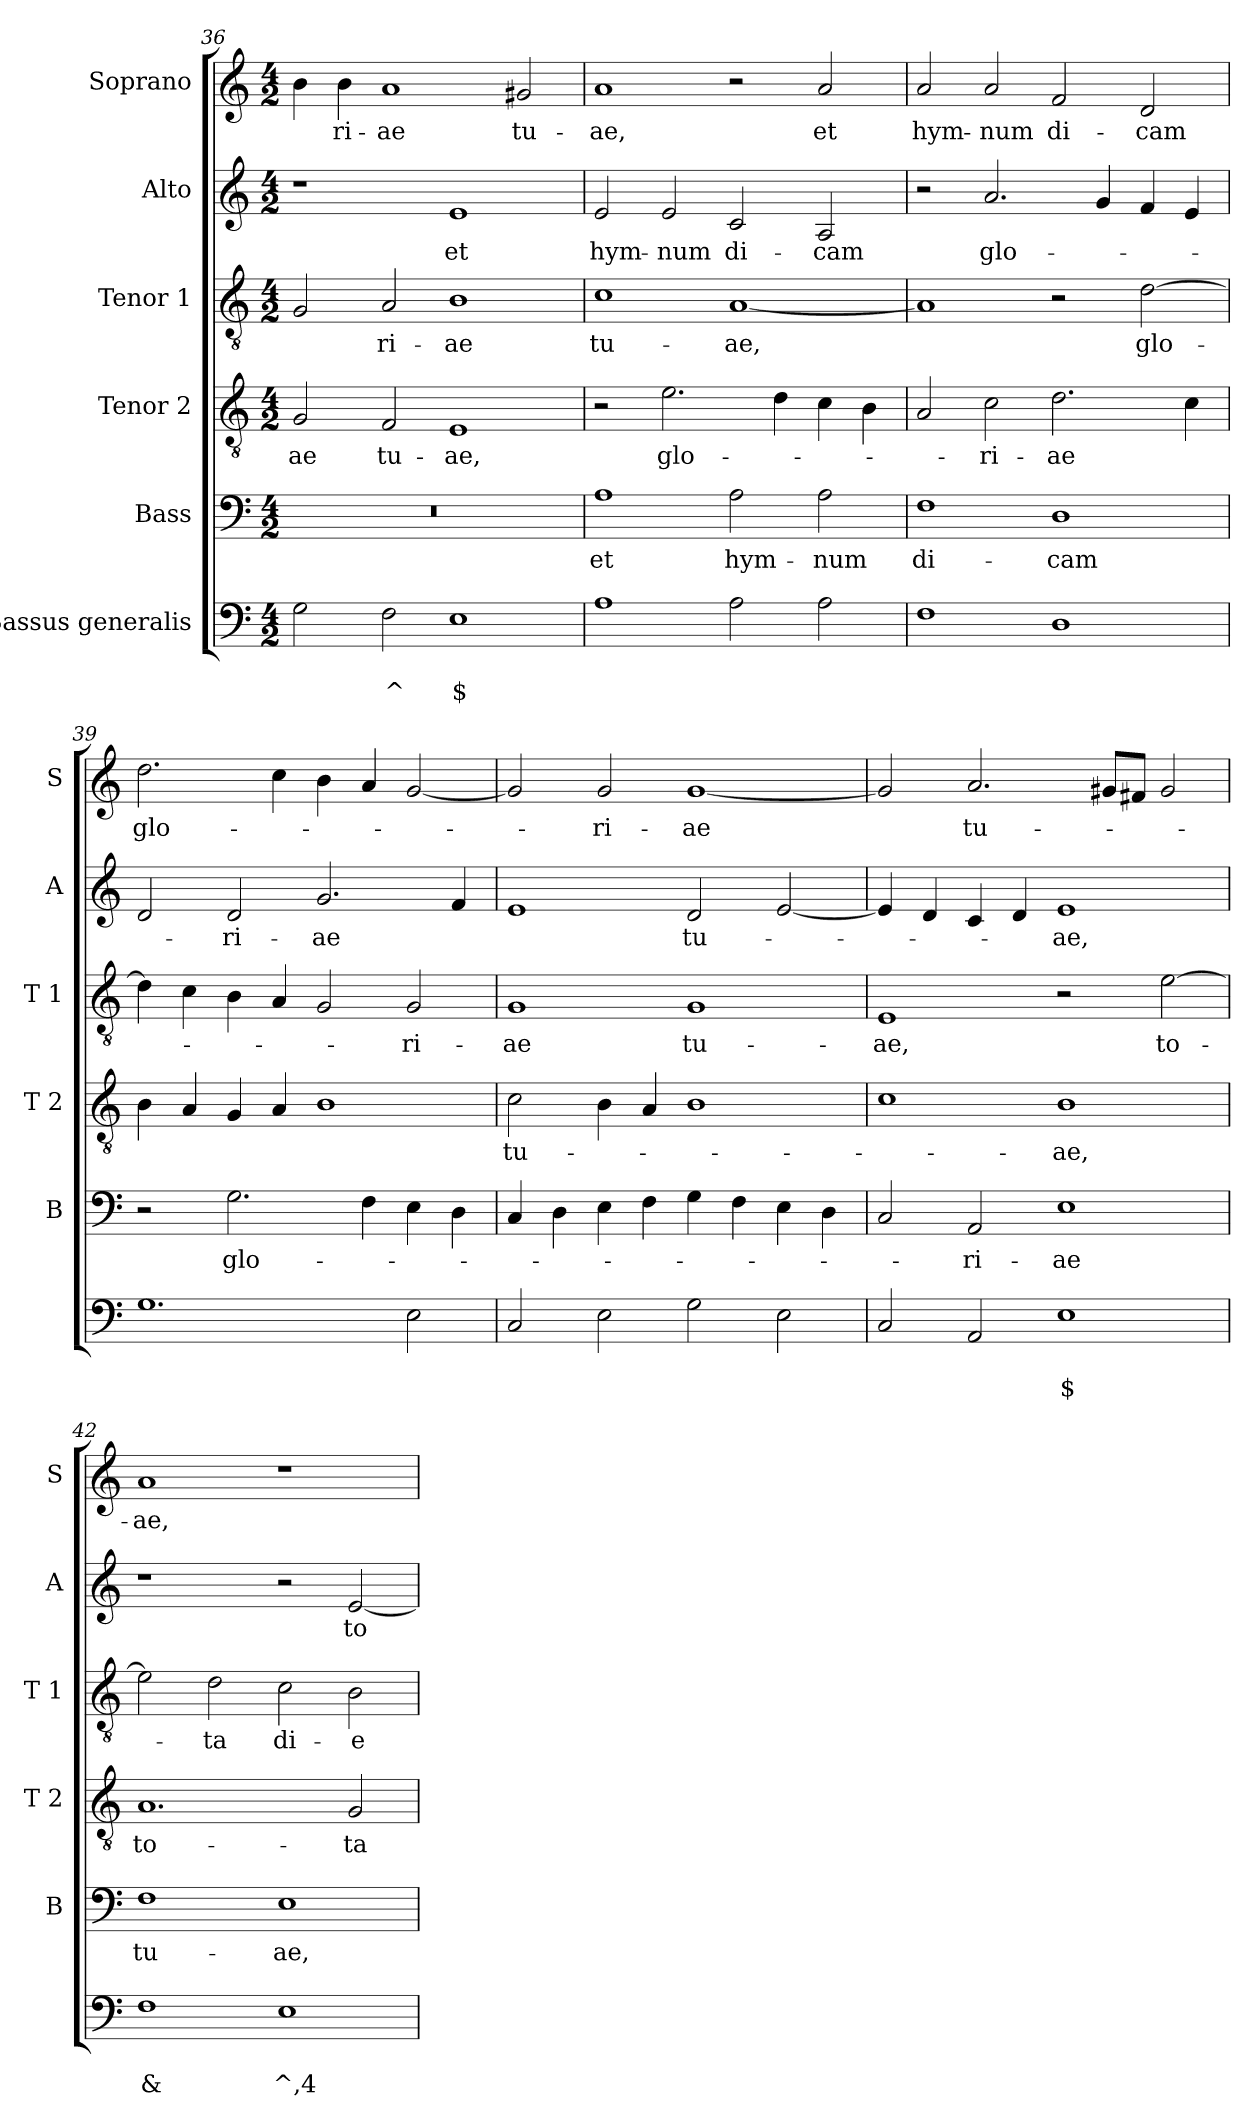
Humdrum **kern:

**kern	**text	**text	**kern	**text	**kern	**text	**kern	**text	**kern	**text	**kern	**text
*part6	*part6	*part6	*part5	*part5	*part4	*part4	*part3	*part3	*part2	*part2	*part1	*part1
*staff6	*staff6	*staff6	*staff5	*staff5	*staff4	*staff4	*staff3	*staff3	*staff2	*staff2	*staff1	*staff1
*I"Bassus generalis	*	*	*I"Bass	*	*I"Tenor 2	*	*I"Tenor 1	*	*I"Alto	*	*I"Soprano	*
*	*	*	*I'B	*	*I'T 2	*	*I'T 1	*	*I'A	*	*I'S	*
*clefF4	*	*	*clefF4	*	*clefGv2	*	*clefGv2	*	*clefG2	*	*clefG2	*
*k[]	*	*	*k[]	*	*k[]	*	*k[]	*	*k[]	*	*k[]	*
*C:	*	*	*C:	*	*C:	*	*C:	*	*C:	*	*C:	*
*M4/2	*	*	*M4/2	*	*M4/2	*	*M4/2	*	*M4/2	*	*M4/2	*
=36	=36	=36	=36	=36	=36	=36	=36	=36	=36	=36	=36	=36
*^	*	*	*	*	*	*	*	*	*	*	*	*
!	!	!	!	!	!	!	!LO:LY:b	!	!	!	!	!	!
2G\	2ryy	.	.	0r	.	2G/	-ae	2G/	.	1r	.	4b\	.
!	!	!	!	!	!	!	!	!	!	!	!	!	!LO:LY:b
.	.	.	.	.	.	.	.	.	.	.	.	4b\	-ri-
!	!	!	!LO:LY:b	!	!	!	!LO:LY:b	!	!LO:LY:b	!	!	!	!LO:LY:b
2F\	2ryy	.	^	.	.	2F/	tu-	2A/	-ri-	.	.	1a	-ae
!	!	!	!LO:LY:b	!	!	!	!LO:LY:b	!	!LO:LY:b	!	!LO:LY:b	!	!
1E	2ryy	.	$	.	.	1E	-ae,	1B	-ae	1e	et	.	.
!	!	!	!LO:LY:b	!	!	!	!	!	!	!	!	!	!LO:LY:b
.	2ryy	.	X	.	.	.	.	.	.	.	.	2g#X/	tu-
=37	=37	=37	=37	=37	=37	=37	=37	=37	=37	=37	=37	=37	=37
!	!	!	!	!	!LO:LY:b	!	!	!	!LO:LY:b	!	!LO:LY:b	!	!LO:LY:b
*v	*v	*	*	*	*	*	*	*	*	*	*	*	*
1A	.	.	1A	et	2r	.	1c	tu-	2e/	hym-	1a	-ae,
!	!	!	!	!	!	!LO:LY:b	!	!	!	!LO:LY:b	!	!
.	.	.	.	.	2.e\	glo-	.	.	2e/	-num	.	.
!	!	!	!	!LO:LY:b	!	!	!	!LO:LY:b	!	!LO:LY:b	!	!
2A\	.	.	2A\	hym-	.	.	[1A	-ae,	2c/	di-	2r	.
.	.	.	.	.	4d\	.	.	.	.	.	.	.
!	!	!	!	!LO:LY:b	!	!	!	!	!	!LO:LY:b	!	!LO:LY:b
2A\	.	.	2A\	-num	4c\	.	.	.	2A/	-cam	2a/	et
.	.	.	.	.	4B\	.	.	.	.	.	.	.
!!LO:LB:g=z
=38	=38	=38	=38	=38	=38	=38	=38	=38	=38	=38	=38	=38
!	!	!	!	!LO:LY:b	!	!	!	!	!	!	!	!LO:LY:b
1F	.	.	1F	di-	2A/	.	1A]	.	2r	.	2a/	hym-
!	!	!	!	!	!	!LO:LY:b	!	!	!	!LO:LY:b	!	!LO:LY:b
.	.	.	.	.	2c\	-ri-	.	.	2.a/	glo-	2a/	-num
!	!	!	!	!LO:LY:b	!	!LO:LY:b	!	!	!	!	!	!LO:LY:b
1D	.	.	1D	-cam	2.d\	-ae	2r	.	.	.	2f/	di-
.	.	.	.	.	.	.	.	.	4g/	.	.	.
!	!	!	!	!	!	!	!	!LO:LY:b	!	!	!	!LO:LY:b
.	.	.	.	.	.	.	[2d\	glo-	4f/	.	2d/	-cam
.	.	.	.	.	4c\	.	.	.	4e/	.	.	.
=39	=39	=39	=39	=39	=39	=39	=39	=39	=39	=39	=39	=39
!	!	!	!	!	!	!	!	!	!	!	!	!LO:LY:b
1.G	.	.	2r	.	4B\	.	4d\]	.	2d/	.	2.dd\	glo-
.	.	.	.	.	4A/	.	4c\	.	.	.	.	.
!	!	!	!	!LO:LY:b	!	!	!	!	!	!LO:LY:b	!	!
.	.	.	2.G\	glo-	4G/	.	4B\	.	2d/	-ri-	.	.
.	.	.	.	.	4A/	.	4A/	.	.	.	4cc\	.
!	!	!	!	!	!	!	!	!	!	!LO:LY:b	!	!
.	.	.	.	.	1B	.	2G/	.	2.g/	-ae	4b\	.
.	.	.	4F\	.	.	.	.	.	.	.	4a/	.
!	!	!	!	!	!	!	!	!LO:LY:b	!	!	!	!
2E\	.	.	4E\	.	.	.	2G/	-ri-	.	.	[2g/	.
.	.	.	4D\	.	.	.	.	.	4f/	.	.	.
=40	=40	=40	=40	=40	=40	=40	=40	=40	=40	=40	=40	=40
!	!	!	!	!	!	!LO:LY:b	!	!LO:LY:b	!	!	!	!
2C/	.	.	4C/	.	2c\	tu-	1G	-ae	1e	.	2g/]	.
.	.	.	4D\	.	.	.	.	.	.	.	.	.
!	!	!	!	!	!	!	!	!	!	!	!	!LO:LY:b
2E\	.	.	4E\	.	4B\	.	.	.	.	.	2g/	-ri-
.	.	.	4F\	.	4A/	.	.	.	.	.	.	.
!	!	!	!	!	!	!	!	!LO:LY:b	!	!LO:LY:b	!	!LO:LY:b
2G\	.	.	4G\	.	1B	.	1G	tu-	2d/	tu-	[1g	-ae
.	.	.	4F\	.	.	.	.	.	.	.	.	.
2E\	.	.	4E\	.	.	.	.	.	[2e/	.	.	.
.	.	.	4D\	.	.	.	.	.	.	.	.	.
=41	=41	=41	=41	=41	=41	=41	=41	=41	=41	=41	=41	=41
*^	*	*	*	*	*	*	*	*	*	*	*	*
!	!	!	!	!	!	!	!	!	!LO:LY:b	!	!	!	!
2C/	2ryy	.	.	2C/	.	1c	.	1E	-ae,	4e/]	.	2g/]	.
.	.	.	.	.	.	.	.	.	.	4d/	.	.	.
!	!	!	!	!	!LO:LY:b	!	!	!	!	!	!	!	!LO:LY:b
2AA/	2ryy	.	.	2AA/	-ri-	.	.	.	.	4c/	.	2.a/	tu-
.	.	.	.	.	.	.	.	.	.	4d/	.	.	.
!	!	!	!LO:LY:b	!	!LO:LY:b	!	!LO:LY:b	!	!	!	!LO:LY:b	!	!
1E	2ryy	.	$	1E	-ae	1B	-ae,	2r	.	1e	-ae,	.	.
.	.	.	.	.	.	.	.	.	.	.	.	8g#X/L	.
.	.	.	.	.	.	.	.	.	.	.	.	8f#X/J	.
!	!	!	!LO:LY:b	!	!	!	!	!	!LO:LY:b	!	!	!	!
.	2ryy	.	X	.	.	.	.	[2e\	to-	.	.	2g#/	.
!!LO:PB:g=z
=42	=42	=42	=42	=42	=42	=42	=42	=42	=42	=42	=42	=42	=42
!	!	!	!LO:LY:b	!	!LO:LY:b	!	!LO:LY:b	!	!	!	!	!	!LO:LY:b
1F	2ryy	.	&	1F	tu-	1.A	to-	2e\]	.	1r	.	1a	-ae,
!	!	!	!LO:LY:b	!	!	!	!	!	!LO:LY:b	!	!	!	!
.	2ryy	.	^	.	.	.	.	2d\	-ta	.	.	.	.
!	!	!	!LO:LY:b	!	!LO:LY:b	!	!	!	!LO:LY:b	!	!	!	!
1E	2ryy	.	^,4	1E	-ae,	.	.	2c\	di-	2r	.	1r	.
!	!	!	!LO:LY:b	!	!	!	!LO:LY:b	!	!LO:LY:b	!	!LO:LY:b	!	!
.	2ryy	.	%,3	.	.	2G/	-ta	2B\	-e	[2e/	to-	.	.
*v	*v	*	*	*	*	*	*	*	*	*	*	*	*
=	=	=	=	=	=	=	=	=	=	=	=	=
*-	*-	*-	*-	*-	*-	*-	*-	*-	*-	*-	*-	*-
